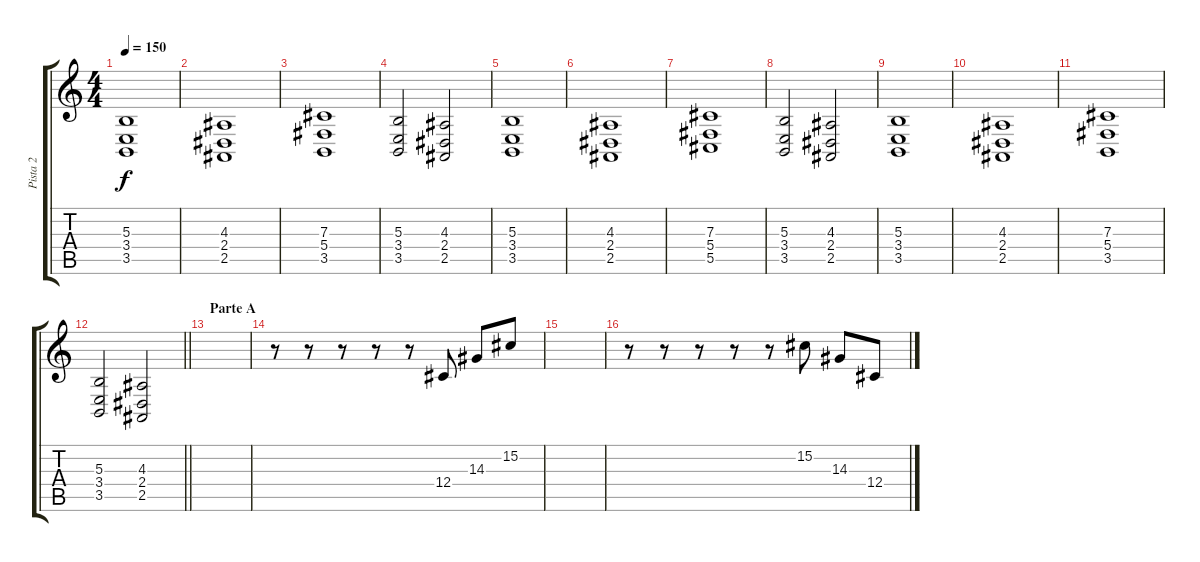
\track ("Pista 2" "Pista 2") {instrument pad1newage}
\staff {score tabs}
\tuning (Eb4 Bb3 Gb3 Db3 Ab2 Eb2) {hide}
\ts (4 4)
\tempo 150
\clef g2
\ks c
(5.3 3.4 3.5).1{dy f} |
(4.3 2.4 2.5).1 |
(7.3 5.4 3.5).1 |
(5.3 3.4 3.5).2 (4.3 2.4 2.5).2 |
(5.3 3.4 3.5).1 |
(4.3 2.4 2.5).1 |
(7.3 5.4 5.5).1 |
(5.3 3.4 3.5).2 (4.3 2.4 2.5).2 |
(5.3 3.4 3.5).1 |
(4.3 2.4 2.5).1 |
(7.3 5.4 3.5).1 |
\barLineRight lightlight
(5.3 3.4 3.5).2 (4.3 2.4 2.5).2 |
\section ("" "Parte A")
|
r.8{instrument pad1newage} r.8 r.8 r.8 r.8 12.4.8 14.3.8 15.2.8 |
|
r.8 r.8 r.8 r.8 r.8 15.2.8 14.3.8 12.4.8
